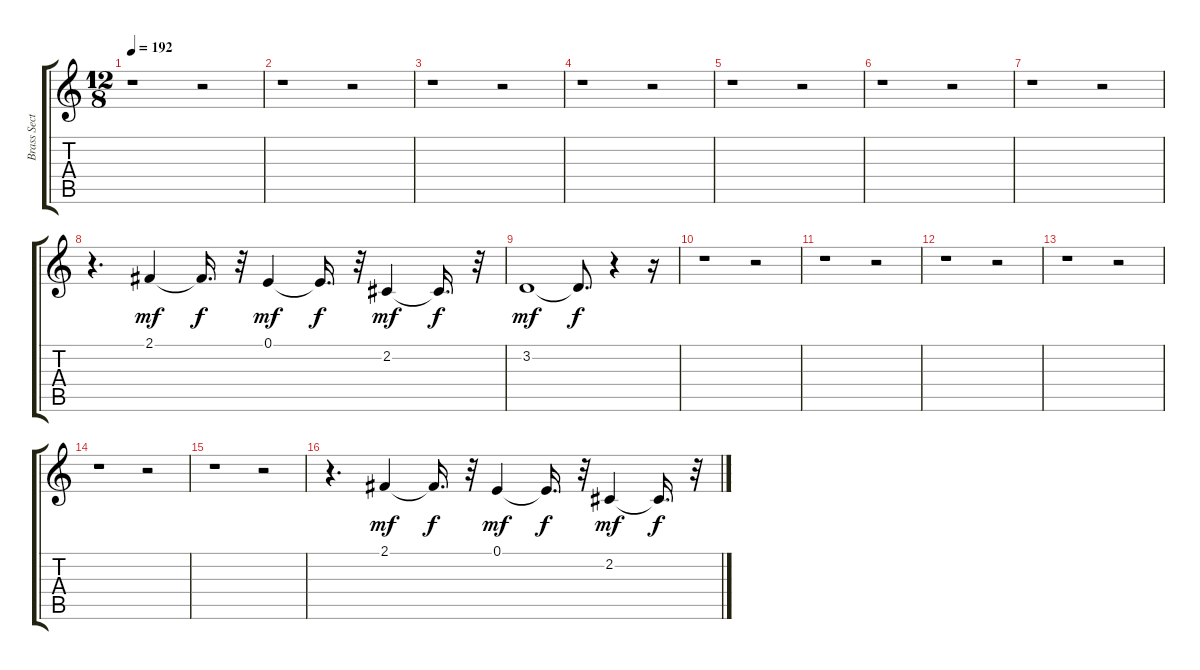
\track ("Brass Sect" "Brass Sect") {instrument brasssection}
\staff {score tabs}
\tuning (E4 B3 G3 D3 A2 E2) {hide}
\ts (12 8)
\tempo 192
\clef g2
\ks c
r.1{dy mf} r.2 |
r.1 r.2 |
r.1 r.2 |
r.1 r.2 |
r.1 r.2 |
r.1 r.2 |
r.1 r.2 |
r.4{d} 2.1.4 2.1{t}.16{d dy f} r.32 0.1.4{dy mf} 0.1{t}.16{d dy f} r.32 2.2.4{dy mf} 2.2{t}.16{d dy f} r.32 |
3.2.1{dy mf} 3.2{t}.8{d dy f} r.4 r.16 |
r.1 r.2 |
r.1 r.2 |
r.1 r.2 |
r.1 r.2 |
r.1 r.2 |
r.1 r.2 |
r.4{d} 2.1.4{dy mf} 2.1{t}.16{d dy f} r.32 0.1.4{dy mf} 0.1{t}.16{d dy f} r.32 2.2.4{dy mf} 2.2{t}.16{d dy f} r.32
